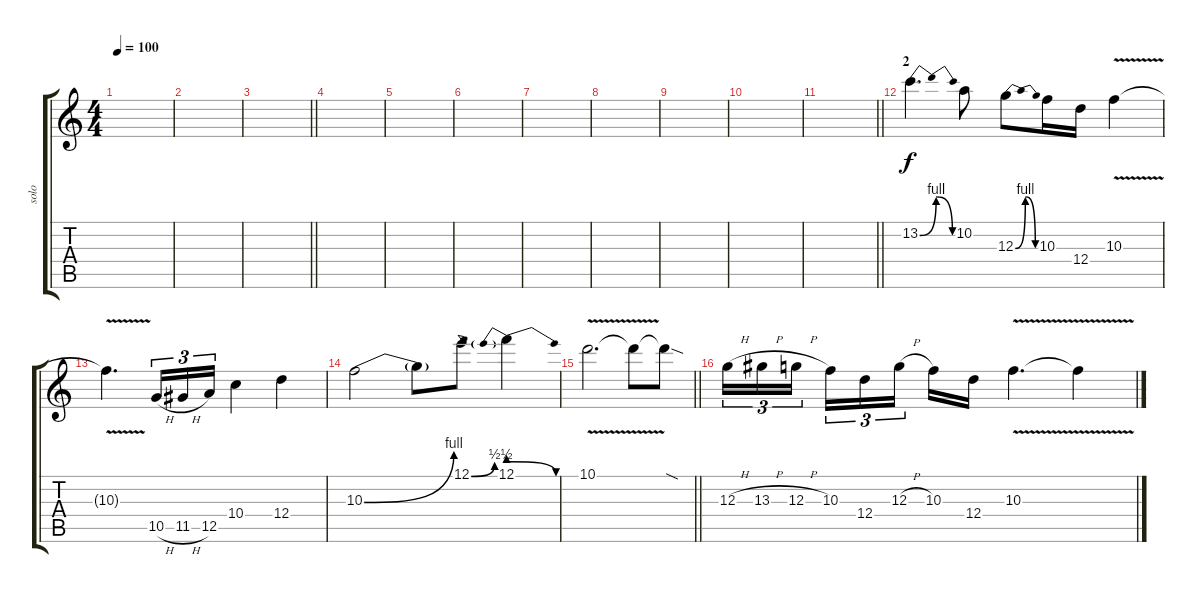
\track ("solo" "solo") {instrument overdrivenguitar}
\staff {score tabs}
\tuning (E4 B3 G3 D3 A2 E2) {hide}
\ts (4 4)
\tempo 100
\clef g2
\ks c
|
|
\barLineRight lightlight
|
|
|
|
|
|
|
|
\barLineRight lightlight
|
\section ("" "2")
13.2{be (bendrelease 0 0 15 4 45 4 60 0)}.4{d} 10.2.8 12.3{be (bendrelease 0 0 15 4 45 4 60 0)}.8 10.3.16 12.4.16 10.3{v}.4 |
10.3{t}.4{d} 10.5{h}.16{tu (3 2)} 11.5{h}.16{tu (3 2)} 12.5.16{tu (3 2)} 10.4.4 12.4.4 |
10.3{be (bend 0 0 60 4)}.2 10.3{t}.8 12.1{be (bend 0 0 60 2)}.8 12.1{be (prebendrelease 0 2 60 0)}.4 |
\barLineRight lightlight
10.1{v}.2{d} 10.1{t}.8 10.1{sod t}.8 |
12.3{h}.16{tu (3 2)} 13.3{h}.16{tu (3 2)} 12.3{h}.16{tu (3 2) beam splitsecondary} 10.3.16{tu (3 2)} 12.4.16{tu (3 2)} 12.3{h}.16{tu (3 2)} 10.3.16 12.4.16 10.3{v}.4{d} 10.3{t}.4
